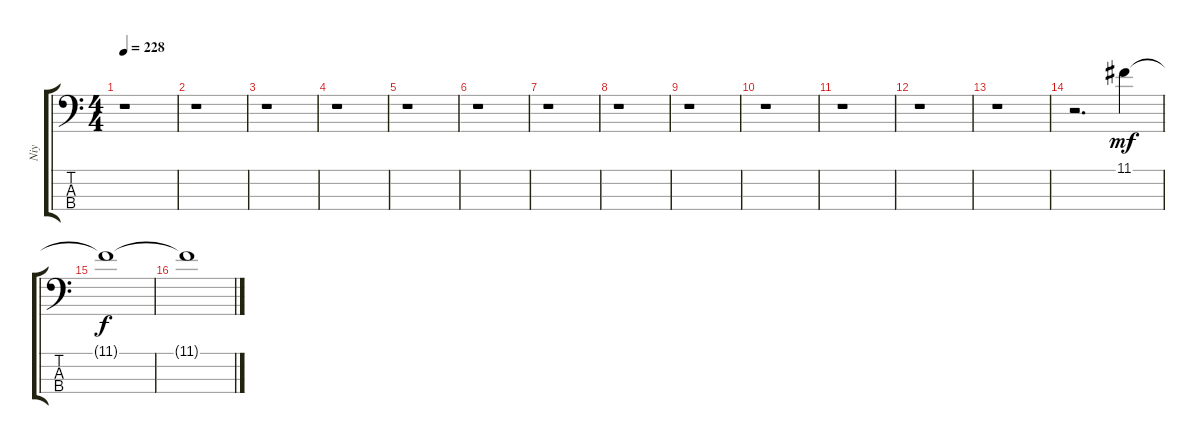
\track ("Niy" "Niy") {instrument electricbassfinger}
\staff {score tabs}
\tuning (G2 D2 A1 E1) {hide}
\ts (4 4)
\tempo 228
\clef f4
\ks c
r.1{dy f} |
r.1 |
r.1 |
r.1 |
r.1 |
r.1 |
r.1 |
r.1 |
r.1 |
r.1 |
r.1 |
r.1 |
r.1 |
r.2{d} 11.1.4{dy mf} |
11.1{t}.1{dy f} |
11.1{t}.1
